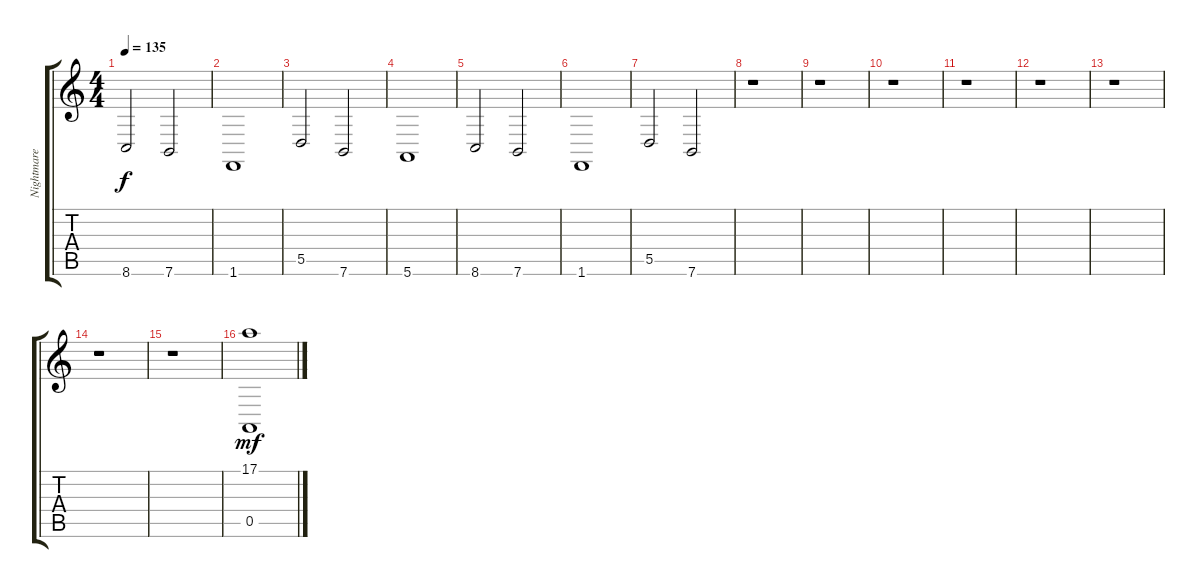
\track ("Nightmare Industrie Synthétiseur 1" "Nightmare ") {instrument honkytonkpiano}
\staff {score tabs}
\tuning (E4 B3 G3 D3 A2 E2) {hide}
\ts (4 4)
\tempo 135
\clef g2
\ks c
8.6.2{dy f} 7.6.2 |
1.6.1 |
5.5.2 7.6.2 |
5.6.1 |
8.6.2 7.6.2 |
1.6.1 |
5.5.2 7.6.2 |
r.1 |
r.1 |
r.1 |
r.1 |
r.1 |
r.1 |
r.1 |
r.1 |
(17.1 0.5).1{dy mf}
